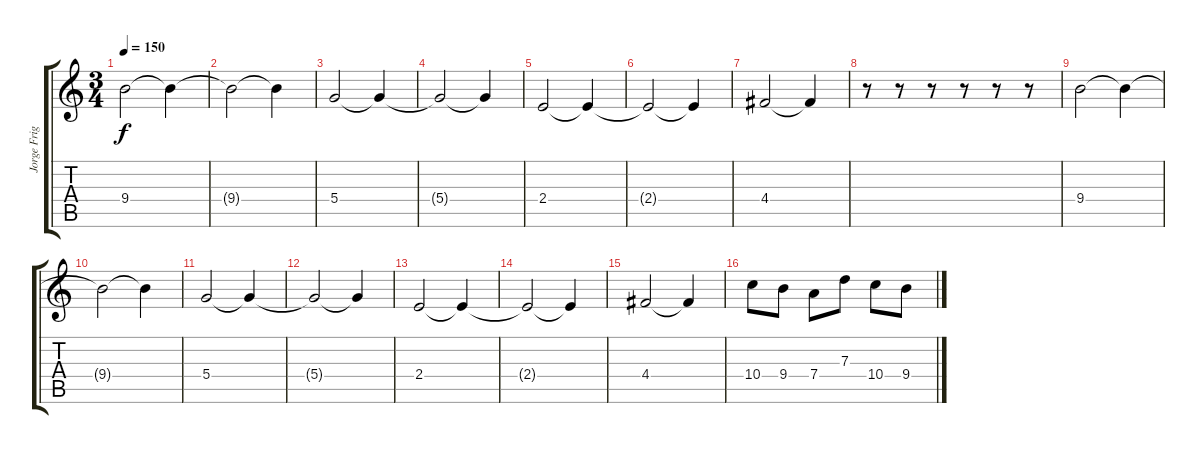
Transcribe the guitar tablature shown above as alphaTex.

\track ("Jorge Frigerio Arreglos" "Jorge Frig") {instrument distortionguitar}
\staff {score tabs}
\tuning (E4 B3 G3 D3 A2 E2) {hide}
\ts (3 4)
\tempo 150
\clef g2
\ks c
9.4.2{dy f} 9.4{t}.4 |
9.4{t}.2 9.4{t}.4 |
5.4.2 5.4{t}.4 |
5.4{t}.2 5.4{t}.4 |
2.4.2 2.4{t}.4 |
2.4{t}.2 2.4{t}.4 |
4.4.2 4.4{t}.4 |
r.8 r.8 r.8 r.8 r.8 r.8 |
9.4.2 9.4{t}.4 |
9.4{t}.2 9.4{t}.4 |
5.4.2 5.4{t}.4 |
5.4{t}.2 5.4{t}.4 |
2.4.2 2.4{t}.4 |
2.4{t}.2 2.4{t}.4 |
4.4.2 4.4{t}.4 |
10.4.8 9.4.8 7.4.8 7.3.8 10.4.8 9.4.8
